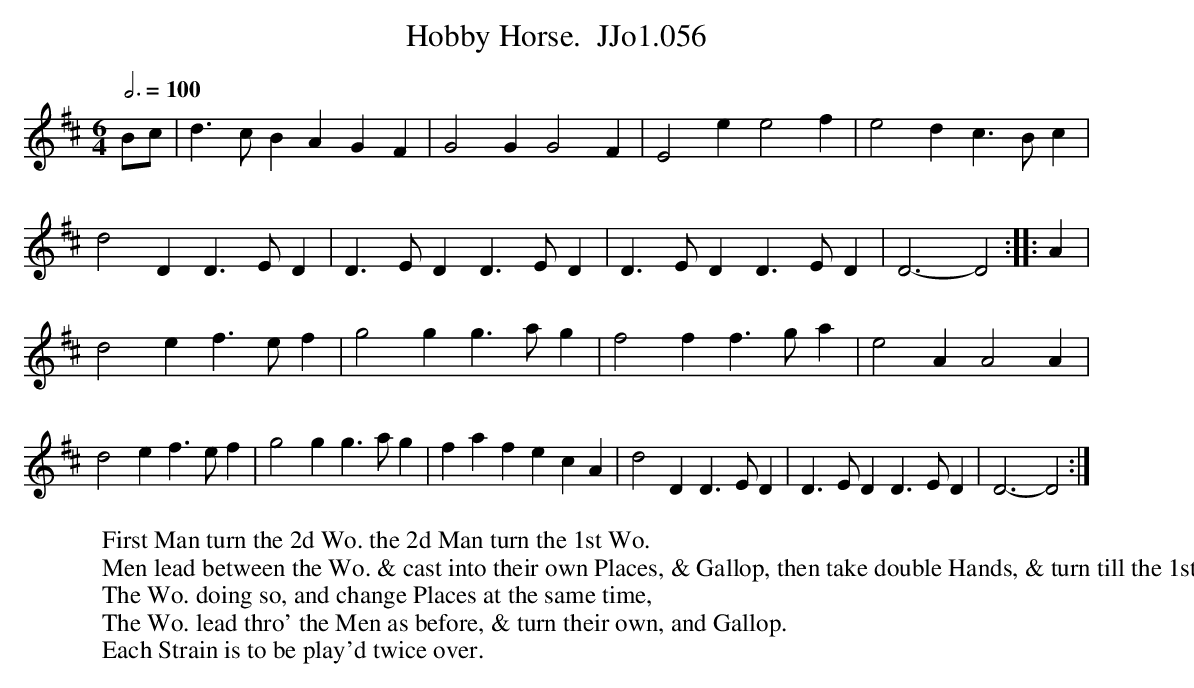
X:1
T:Hobby Horse.  JJo1.056
M:6/4
L:1/4
Q:3/4=100
K:D
B/c/ | d>cB AGF | G2G G2F | E2e e2f | e2d c>Bc |
d2D D>ED | D>ED D>ED | D>ED D>ED | D3- D2 :||: A |
d2e f>ef | g2g g>ag | f2f f>ga | e2A A2A |
d2e f>ef | g2g g>ag | faf ecA | d2D D>ED | D>ED D>ED | D3- D2 :|
W:First Man turn the 2d Wo. the 2d Man turn the 1st Wo.
W:Men lead between the Wo. & cast into their own Places, & Gallop, then take double Hands, & turn till the 1st Man be in the 2ds Place
W:The Wo. doing so, and change Places at the same time,
W:The Wo. lead thro' the Men as before, & turn their own, and Gallop.
W:Each Strain is to be play'd twice over.
